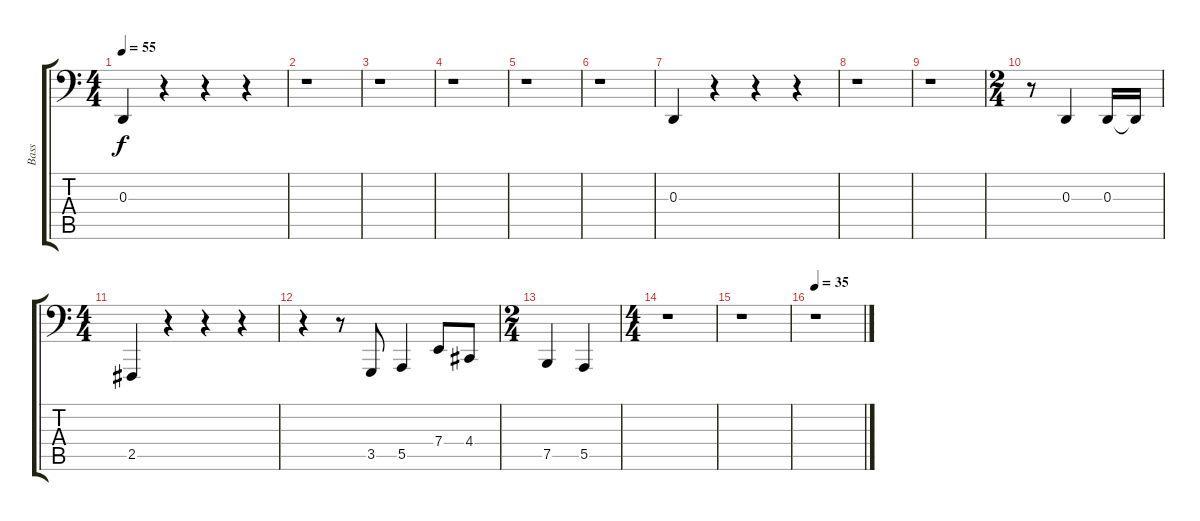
\track ("Bass" "Bass") {instrument acousticgrandpiano}
\staff {score tabs}
\tuning (C3 G2 D2 A1 E1 B0) {hide}
\ts (4 4)
\tempo 55
\clef f4
\ks c
0.3.4{dy f instrument acousticgrandpiano} r.4 r.4 r.4 |
r.1 |
r.1 |
r.1 |
r.1 |
r.1 |
0.3.4 r.4 r.4 r.4 |
r.1 |
r.1 |
\ts (2 4)
r.8 0.3.4 0.3.16 0.3{t}.16 |
\ts (4 4)
2.5.4 r.4 r.4 r.4 |
r.4 r.8 3.5.8 5.5.4 7.4.8 4.4.8 |
\ts (2 4)
7.5.4 5.5.4 |
\ts (4 4)
r.1 |
r.1 |
\tempo 35
r.1
